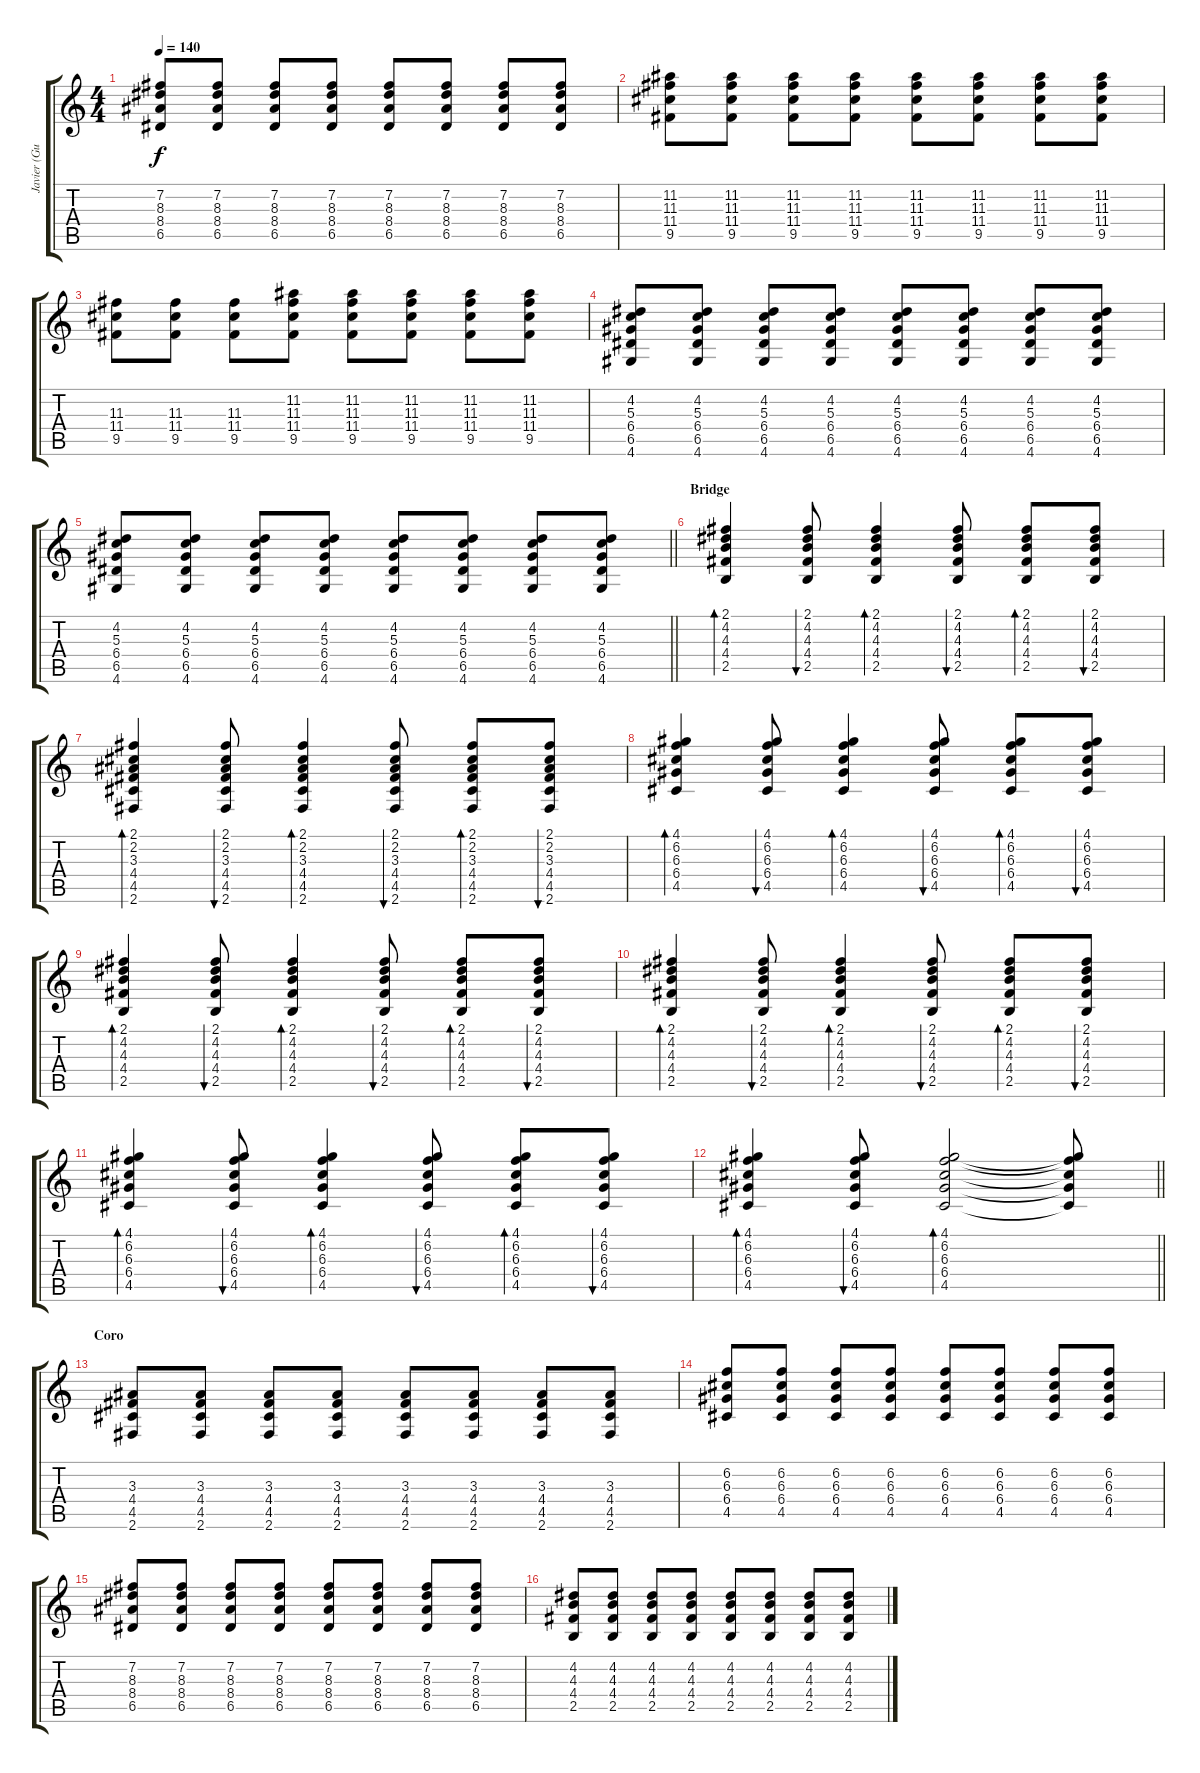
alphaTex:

\track ("Javier (Guitarra)" "Javier (Gu") {instrument distortionguitar}
\staff {score tabs}
\tuning (E4 B3 G3 D3 A2 E2) {hide}
\ts (4 4)
\tempo 140
\clef g2
\ks aminor
(7.2 8.3 8.4 6.5).8{dy f} (7.2 8.3 8.4 6.5).8 (7.2 8.3 8.4 6.5).8 (7.2 8.3 8.4 6.5).8 (7.2 8.3 8.4 6.5).8 (7.2 8.3 8.4 6.5).8 (7.2 8.3 8.4 6.5).8 (7.2 8.3 8.4 6.5).8 |
(11.2 11.3 11.4 9.5).8 (11.2 11.3 11.4 9.5).8 (11.2 11.3 11.4 9.5).8 (11.2 11.3 11.4 9.5).8 (11.2 11.3 11.4 9.5).8 (11.2 11.3 11.4 9.5).8 (11.2 11.3 11.4 9.5).8 (11.2 11.3 11.4 9.5).8 |
(11.3 11.4 9.5).8 (11.3 11.4 9.5).8 (11.3 11.4 9.5).8 (11.2 11.3 11.4 9.5).8 (11.2 11.3 11.4 9.5).8 (11.2 11.3 11.4 9.5).8 (11.2 11.3 11.4 9.5).8 (11.2 11.3 11.4 9.5).8 |
(4.2 5.3 6.4 6.5 4.6).8 (4.2 5.3 6.4 6.5 4.6).8 (4.2 5.3 6.4 6.5 4.6).8 (4.2 5.3 6.4 6.5 4.6).8 (4.2 5.3 6.4 6.5 4.6).8 (4.2 5.3 6.4 6.5 4.6).8 (4.2 5.3 6.4 6.5 4.6).8 (4.2 5.3 6.4 6.5 4.6).8 |
\barLineRight lightlight
(4.2 5.3 6.4 6.5 4.6).8 (4.2 5.3 6.4 6.5 4.6).8 (4.2 5.3 6.4 6.5 4.6).8 (4.2 5.3 6.4 6.5 4.6).8 (4.2 5.3 6.4 6.5 4.6).8 (4.2 5.3 6.4 6.5 4.6).8 (4.2 5.3 6.4 6.5 4.6).8 (4.2 5.3 6.4 6.5 4.6).8 |
\section ("" "Bridge")
(2.1 4.2 4.3 4.4 2.5).4{bd 60 instrument electricguitarjazz} (2.1 4.2 4.3 4.4 2.5).8{bu 60} (2.1 4.2 4.3 4.4 2.5).4{bd 60} (2.1 4.2 4.3 4.4 2.5).8{bu 60} (2.1 4.2 4.3 4.4 2.5).8{bd 60} (2.1 4.2 4.3 4.4 2.5).8{bu 60} |
(2.1 2.2 3.3 4.4 4.5 2.6).4{bd 60} (2.1 2.2 3.3 4.4 4.5 2.6).8{bu 60} (2.1 2.2 3.3 4.4 4.5 2.6).4{bd 60} (2.1 2.2 3.3 4.4 4.5 2.6).8{bu 60} (2.1 2.2 3.3 4.4 4.5 2.6).8{bd 60} (2.1 2.2 3.3 4.4 4.5 2.6).8{bu 60} |
(4.1 6.2 6.3 6.4 4.5).4{bd 60} (4.1 6.2 6.3 6.4 4.5).8{bu 60} (4.1 6.2 6.3 6.4 4.5).4{bd 60} (4.1 6.2 6.3 6.4 4.5).8{bu 60} (4.1 6.2 6.3 6.4 4.5).8{bd 60} (4.1 6.2 6.3 6.4 4.5).8{bu 60} |
(2.1 4.2 4.3 4.4 2.5).4{bd 60} (2.1 4.2 4.3 4.4 2.5).8{bu 60} (2.1 4.2 4.3 4.4 2.5).4{bd 60} (2.1 4.2 4.3 4.4 2.5).8{bu 60} (2.1 4.2 4.3 4.4 2.5).8{bd 60} (2.1 4.2 4.3 4.4 2.5).8{bu 60} |
(2.1 4.2 4.3 4.4 2.5).4{bd 60} (2.1 4.2 4.3 4.4 2.5).8{bu 60} (2.1 4.2 4.3 4.4 2.5).4{bd 60} (2.1 4.2 4.3 4.4 2.5).8{bu 60} (2.1 4.2 4.3 4.4 2.5).8{bd 60} (2.1 4.2 4.3 4.4 2.5).8{bu 60} |
(4.1 6.2 6.3 6.4 4.5).4{bd 60} (4.1 6.2 6.3 6.4 4.5).8{bu 60} (4.1 6.2 6.3 6.4 4.5).4{bd 60} (4.1 6.2 6.3 6.4 4.5).8{bu 60} (4.1 6.2 6.3 6.4 4.5).8{bd 60} (4.1 6.2 6.3 6.4 4.5).8{bu 60} |
\barLineRight lightlight
(4.1 6.2 6.3 6.4 4.5).4{bd 60} (4.1 6.2 6.3 6.4 4.5).8{bu 60} (4.1 6.2 6.3 6.4 4.5).2{bd 60} (4.1{t} 6.2{t} 6.3{t} 6.4{t} 4.5{t}).8 |
\section ("" "Coro")
(3.3 4.4 4.5 2.6).8{instrument distortionguitar} (3.3 4.4 4.5 2.6).8 (3.3 4.4 4.5 2.6).8 (3.3 4.4 4.5 2.6).8 (3.3 4.4 4.5 2.6).8 (3.3 4.4 4.5 2.6).8 (3.3 4.4 4.5 2.6).8 (3.3 4.4 4.5 2.6).8 |
(6.2 6.3 6.4 4.5).8 (6.2 6.3 6.4 4.5).8 (6.2 6.3 6.4 4.5).8 (6.2 6.3 6.4 4.5).8 (6.2 6.3 6.4 4.5).8 (6.2 6.3 6.4 4.5).8 (6.2 6.3 6.4 4.5).8 (6.2 6.3 6.4 4.5).8 |
(7.2 8.3 8.4 6.5).8 (7.2 8.3 8.4 6.5).8 (7.2 8.3 8.4 6.5).8 (7.2 8.3 8.4 6.5).8 (7.2 8.3 8.4 6.5).8 (7.2 8.3 8.4 6.5).8 (7.2 8.3 8.4 6.5).8 (7.2 8.3 8.4 6.5).8 |
(4.2 4.3 4.4 2.5).8 (4.2 4.3 4.4 2.5).8 (4.2 4.3 4.4 2.5).8 (4.2 4.3 4.4 2.5).8 (4.2 4.3 4.4 2.5).8 (4.2 4.3 4.4 2.5).8 (4.2 4.3 4.4 2.5).8 (4.2 4.3 4.4 2.5).8
